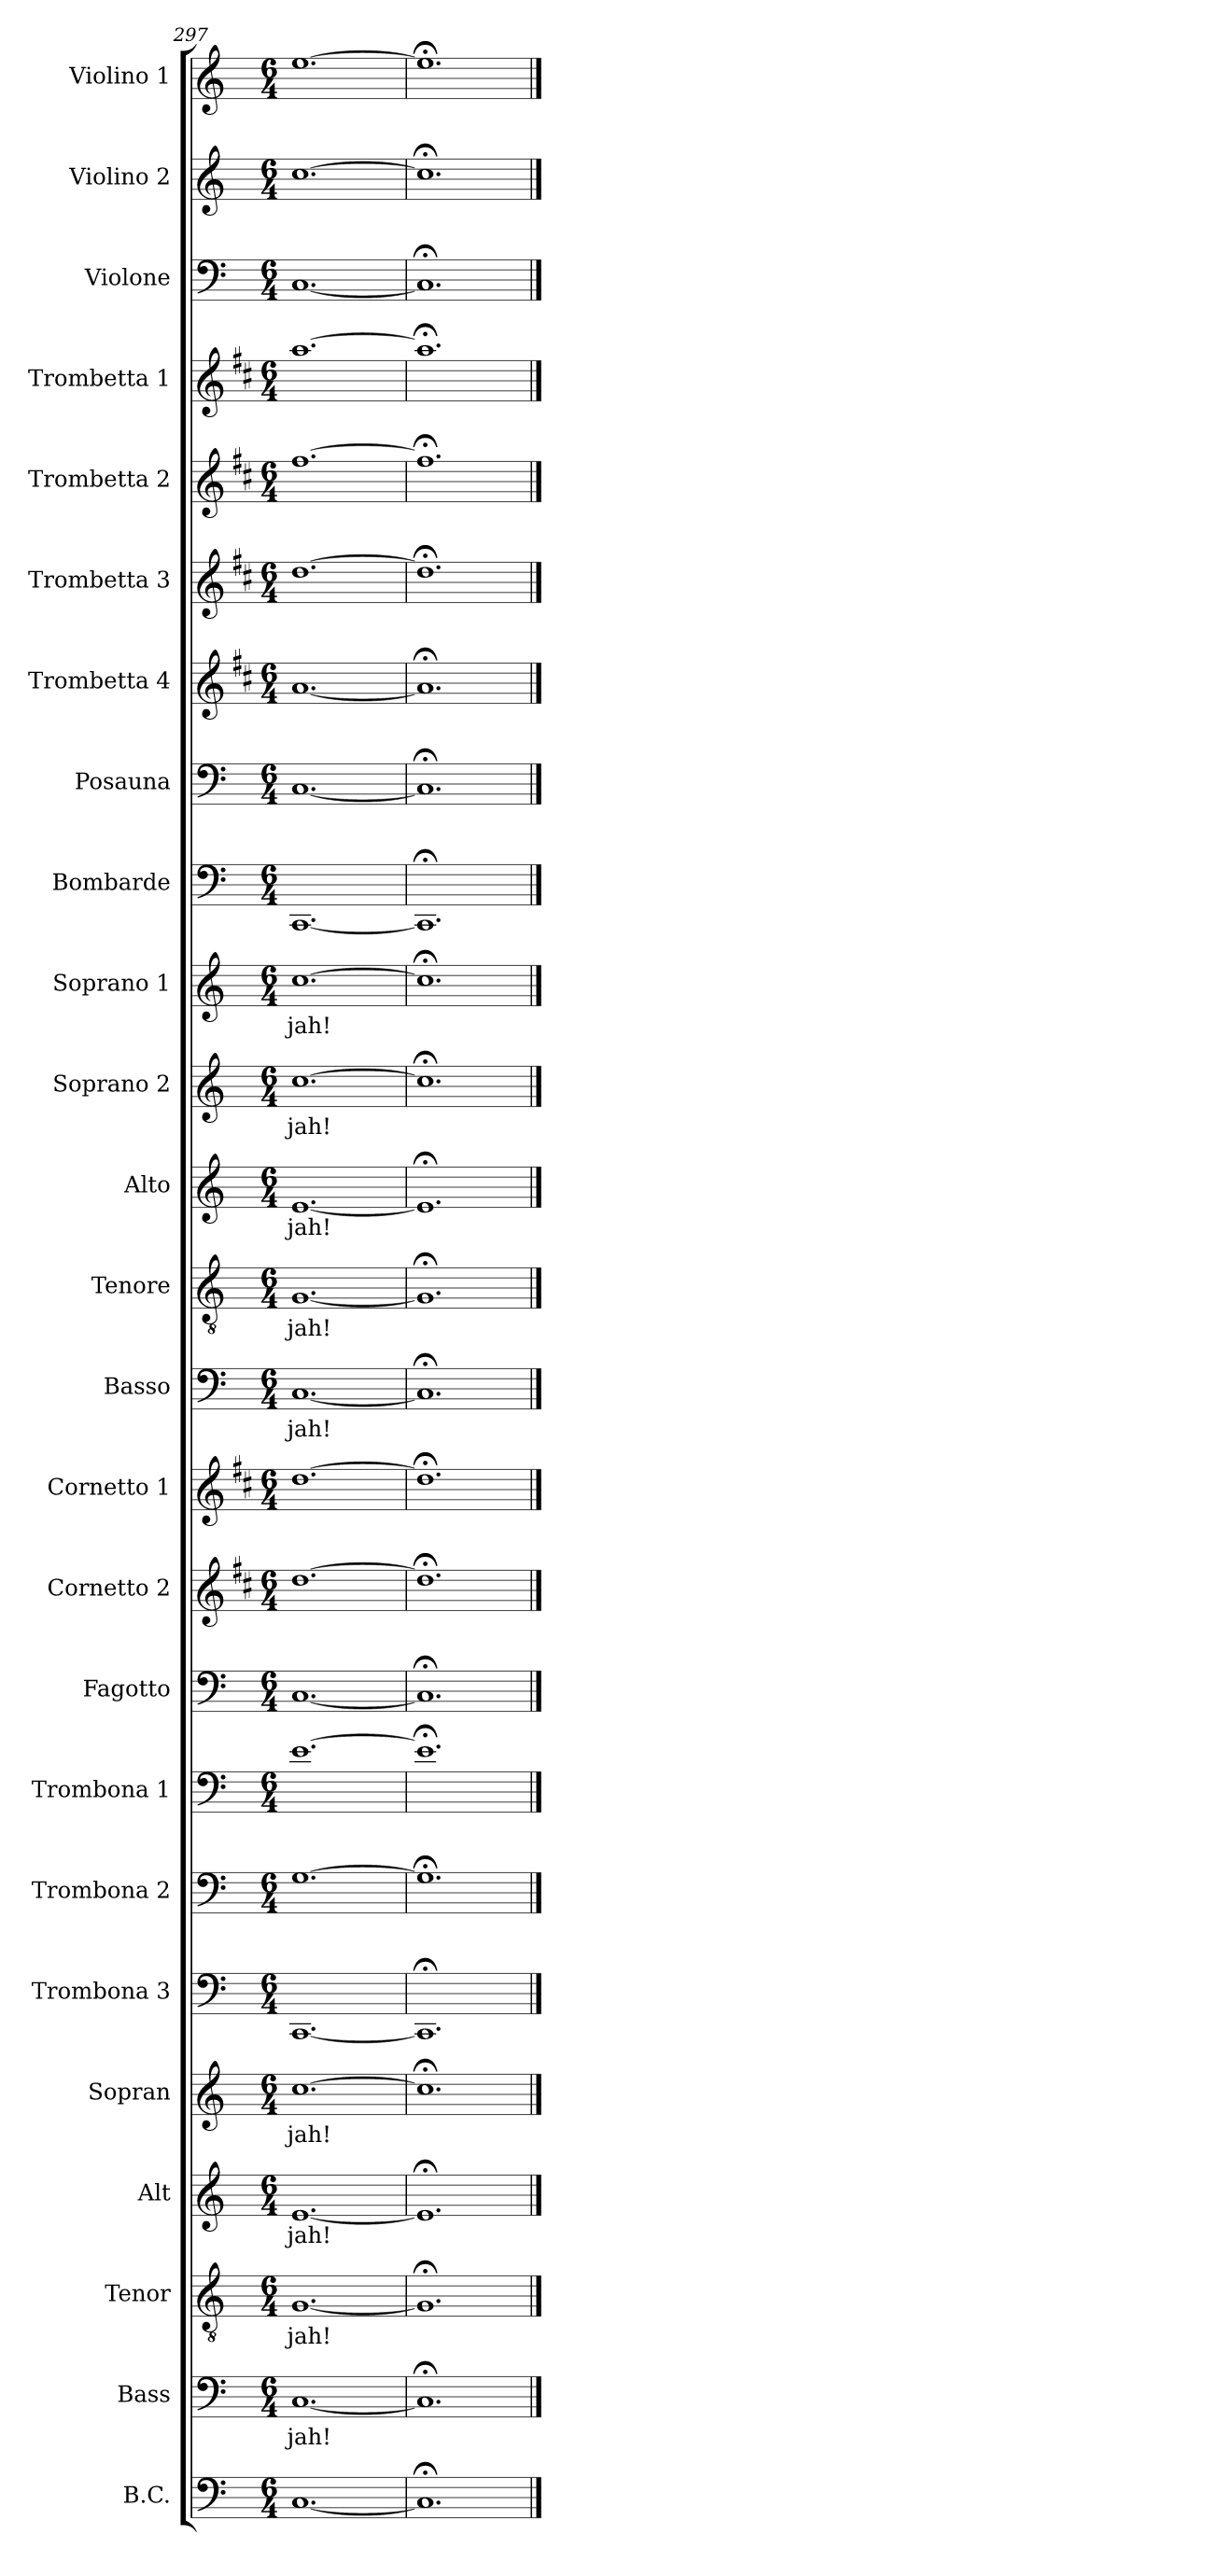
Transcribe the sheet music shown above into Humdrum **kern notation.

**kern	**kern	**text	**kern	**text	**kern	**text	**kern	**text	**kern	**kern	**kern	**kern	**kern	**kern	**kern	**text	**kern	**text	**kern	**text	**kern	**text	**kern	**text	**kern	**kern	**kern	**kern	**kern	**kern	**kern	**kern	**kern
*part25	*part24	*part24	*part23	*part23	*part22	*part22	*part21	*part21	*part20	*part19	*part18	*part17	*part16	*part15	*part14	*part14	*part13	*part13	*part12	*part12	*part11	*part11	*part10	*part10	*part9	*part8	*part7	*part6	*part5	*part4	*part3	*part2	*part1
*staff25	*staff24	*staff24	*staff23	*staff23	*staff22	*staff22	*staff21	*staff21	*staff20	*staff19	*staff18	*staff17	*staff16	*staff15	*staff14	*staff14	*staff13	*staff13	*staff12	*staff12	*staff11	*staff11	*staff10	*staff10	*staff9	*staff8	*staff7	*staff6	*staff5	*staff4	*staff3	*staff2	*staff1
*I"B.C.	*I"Bass	*	*I"Tenor	*	*I"Alt	*	*I"Sopran	*	*I"Trombona 3	*I"Trombona 2	*I"Trombona 1	*I"Fagotto	*I"Cornetto 2	*I"Cornetto 1	*I"Basso	*	*I"Tenore	*	*I"Alto	*	*I"Soprano 2	*	*I"Soprano 1	*	*I"Bombarde	*I"Posauna	*I"Trombetta 4	*I"Trombetta 3	*I"Trombetta 2	*I"Trombetta 1	*I"Violone	*I"Violino 2	*I"Violino 1
*I'B.C.	*I'B.	*	*I'T.	*	*I'A.	*	*I'S.	*	*I'Tbn. 2	*I'Tbn. 2	*I'Tbn. 1	*I'Fag.	*I'Cor. 2	*I'Cor. 1	*I'B.	*	*I'T.	*	*I'A.	*	*I'S.	*	*I'S.	*	*	*	*	*	*	*	*	*I'Vl. 2	*I'Vl. 1
*clefF4	*clefF4	*	*clefGv2	*	*clefG2	*	*clefG2	*	*clefF4	*clefF4	*clefF4	*clefF4	*clefG2	*clefG2	*clefF4	*	*clefGv2	*	*clefG2	*	*clefG2	*	*clefG2	*	*clefF4	*clefF4	*clefG2	*clefG2	*clefG2	*clefG2	*clefF4	*clefG2	*clefG2
*	*	*	*ITrd7c12	*	*	*	*	*	*	*	*	*	*ITrd1c2	*ITrd1c2	*	*	*ITrd7c12	*	*	*	*	*	*	*	*	*	*ITrd1c2	*ITrd1c2	*ITrd1c2	*ITrd1c2	*	*	*
*k[]	*k[]	*	*k[]	*	*k[]	*	*k[]	*	*k[]	*k[]	*k[]	*k[]	*k[]	*k[]	*k[]	*	*k[]	*	*k[]	*	*k[]	*	*k[]	*	*k[]	*k[]	*k[]	*k[]	*k[]	*k[]	*k[]	*k[]	*k[]
*C:	*C:	*	*C:	*	*C:	*	*C:	*	*C:	*C:	*C:	*C:	*C:	*C:	*C:	*	*C:	*	*C:	*	*C:	*	*C:	*	*C:	*C:	*C:	*C:	*C:	*C:	*C:	*C:	*C:
*M6/4	*M6/4	*	*M6/4	*	*M6/4	*	*M6/4	*	*M6/4	*M6/4	*M6/4	*M6/4	*M6/4	*M6/4	*M6/4	*	*M6/4	*	*M6/4	*	*M6/4	*	*M6/4	*	*M6/4	*M6/4	*M6/4	*M6/4	*M6/4	*M6/4	*M6/4	*M6/4	*M6/4
=297	=297	=297	=297	=297	=297	=297	=297	=297	=297	=297	=297	=297	=297	=297	=297	=297	=297	=297	=297	=297	=297	=297	=297	=297	=297	=297	=297	=297	=297	=297	=297	=297	=297
!	!	!LO:LY:b:color=#000000	!	!	!	!	!	!	!	!	!	!	!	!	!	!	!	!	!	!	!	!	!	!	!	!	!	!	!	!	!	!	!
!	!	!	!	!LO:LY:b:color=#000000	!	!	!	!	!	!	!	!	!	!	!	!	!	!	!	!	!	!	!	!	!	!	!	!	!	!	!	!	!
!	!	!	!	!	!	!LO:LY:b:color=#000000	!	!	!	!	!	!	!	!	!	!	!	!	!	!	!	!	!	!	!	!	!	!	!	!	!	!	!
!	!	!	!	!	!	!	!	!LO:LY:b:color=#000000	!	!	!	!	!	!	!	!	!	!	!	!	!	!	!	!	!	!	!	!	!	!	!	!	!
!	!	!	!	!	!	!	!	!	!	!	!	!	!	!	!	!LO:LY:b:color=#000000	!	!	!	!	!	!	!	!	!	!	!	!	!	!	!	!	!
!	!	!	!	!	!	!	!	!	!	!	!	!	!	!	!	!	!	!LO:LY:b:color=#000000	!	!	!	!	!	!	!	!	!	!	!	!	!	!	!
!	!	!	!	!	!	!	!	!	!	!	!	!	!	!	!	!	!	!	!	!LO:LY:b:color=#000000	!	!	!	!	!	!	!	!	!	!	!	!	!
!	!	!	!	!	!	!	!	!	!	!	!	!	!	!	!	!	!	!	!	!	!	!LO:LY:b:color=#000000	!	!	!	!	!	!	!	!	!	!	!
!	!	!	!	!	!	!	!	!	!	!	!	!	!	!	!	!	!	!	!	!	!	!	!	!LO:LY:b:color=#000000	!	!	!	!	!	!	!	!	!
[1.Ci	[1.Ci	-jah!	[1.GGi	-jah!	[1.ei	-jah!	[1.cci	-jah!	[1.CCi	[1.Gi	[1.ei	[1.Ci	[1.cci	[1.cci	[1.Ci	-jah!	[1.GGi	-jah!	[1.ei	-jah!	[1.cci	-jah!	[1.cci	-jah!	[1.CCi	[1.Ci	[1.gi	[1.cci	[1.eei	[1.ggi	[1.Ci	[1.cci	[1.eei
=298	=298	=298	=298	=298	=298	=298	=298	=298	=298	=298	=298	=298	=298	=298	=298	=298	=298	=298	=298	=298	=298	=298	=298	=298	=298	=298	=298	=298	=298	=298	=298	=298	=298
1.C;i]	1.C;i]	.	1.GG;i]	.	1.e;i]	.	1.cc;i]	.	1.CC;i]	1.G;i]	1.e;i]	1.C;i]	1.cc;i]	1.cc;i]	1.C;i]	.	1.GG;i]	.	1.e;i]	.	1.cc;i]	.	1.cc;i]	.	1.CC;i]	1.C;i]	1.g;i]	1.cc;i]	1.ee;i]	1.gg;i]	1.C;i]	1.cc;i]	1.ee;i]
==	==	==	==	==	==	==	==	==	==	==	==	==	==	==	==	==	==	==	==	==	==	==	==	==	==	==	==	==	==	==	==	==	==
*-	*-	*-	*-	*-	*-	*-	*-	*-	*-	*-	*-	*-	*-	*-	*-	*-	*-	*-	*-	*-	*-	*-	*-	*-	*-	*-	*-	*-	*-	*-	*-	*-	*-
